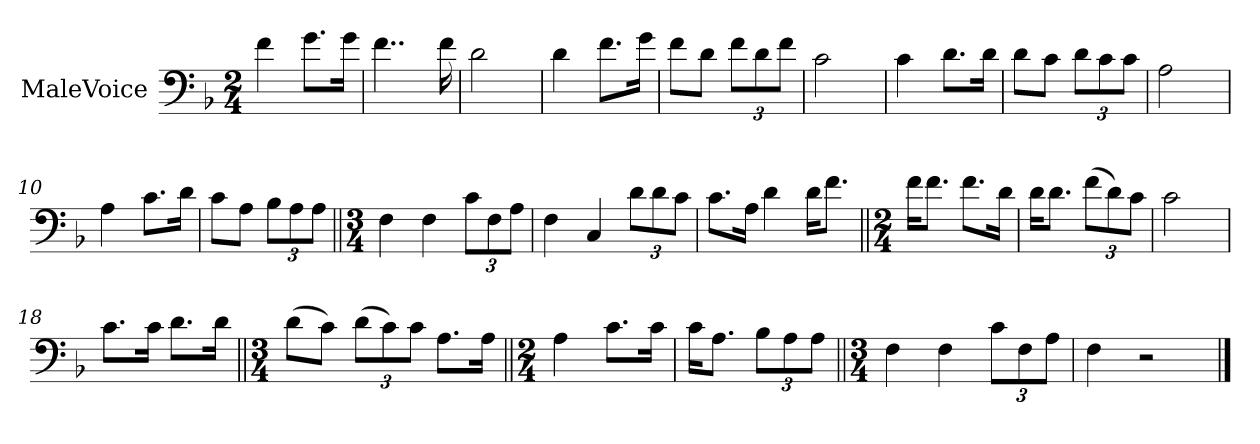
**kern
*part1
*staff1
*I"MaleVoice
*clefF4
*k[b-]
*M2/4
*MM66
=1
4f
8.g\L
16g\Jk
=2
4..f
16f
=3
2d
=4
4d
8.f\L
16g\Jk
=5
8f\L
8d\J
12f\L
12d\
12f\J
=6
2c
=7
4c
8.d\L
16d\Jk
=8
8d\L
8c\J
12d\L
12c\
12c\J
=9
2A
=10
4A
8.c\L
16d\Jk
=11
8c\L
8A\J
12B-\L
12A\
12A\J
=12||
*M3/4
4F
4F
12c\L
12F\
12A\J
=13
4F
4C
12d\L
12d\
12c\J
=14
8.c\L
16A\Jk
4d
16d\KL
8.f\J
=15||
*M2/4
16f\KL
8.f\J
8.f\L
16d\Jk
=16
16d\KL
8.d\J
(12f\L
12d\)
12c\J
=17
2c
=18
8.c\L
16c\Jk
8.d\L
16d\Jk
=19||
*M3/4
(8d\L
8c\J)
(12d\L
12c\)
12c\J
8.A\L
16A\Jk
=20||
*M2/4
4A
8.c\L
16c\Jk
=21
16c\KL
8.A\J
12B-\L
12A\
12A\J
=22||
*M3/4
4F
4F
12c\L
12F\
12A\J
=23
4F
2r
==
*-
